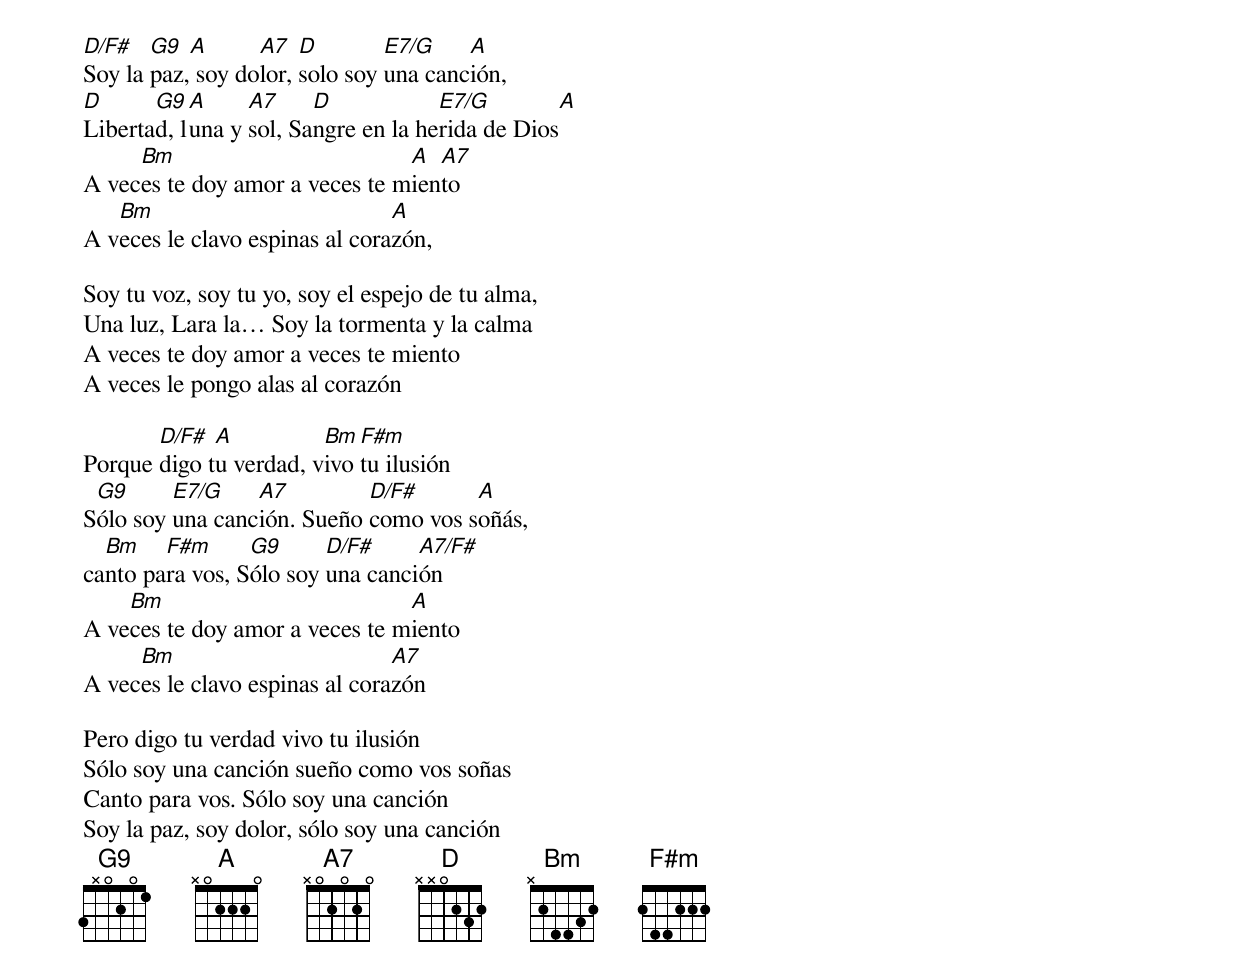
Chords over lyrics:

D/F#   G9  A      A7   D        E7/G    A
Soy la paz, soy dolor, solo soy una canción,
D      G9  A     A7     D            E7/G         A
Libertad, luna y sol, Sangre en la herida de Dios
     Bm                         A  A7
A veces te doy amor a veces te miento
   Bm                           A
A veces le clavo espinas al corazón,

Soy tu voz, soy tu yo, soy el espejo de tu alma,
Una luz, Lara la Soy la tormenta y la calma
A veces te doy amor a veces te miento
A veces le pongo alas al corazón

       D/F#  A          Bm  F#m
Porque digo tu verdad, vivo tu ilusión
 G9      E7/G    A7         D/F#      A
Sólo soy una canción. Sueño como vos soñás,
  Bm    F#m      G9      D/F#     A7/F#
canto para vos, Sólo soy una canción
    Bm                          A
A veces te doy amor a veces te miento
     Bm                         A7
A veces le clavo espinas al corazón

Pero digo tu verdad vivo tu ilusión
Sólo soy una canción sueño como vos soñas
Canto para vos. Sólo soy una canción
Soy la paz, soy dolor, sólo soy una canción
